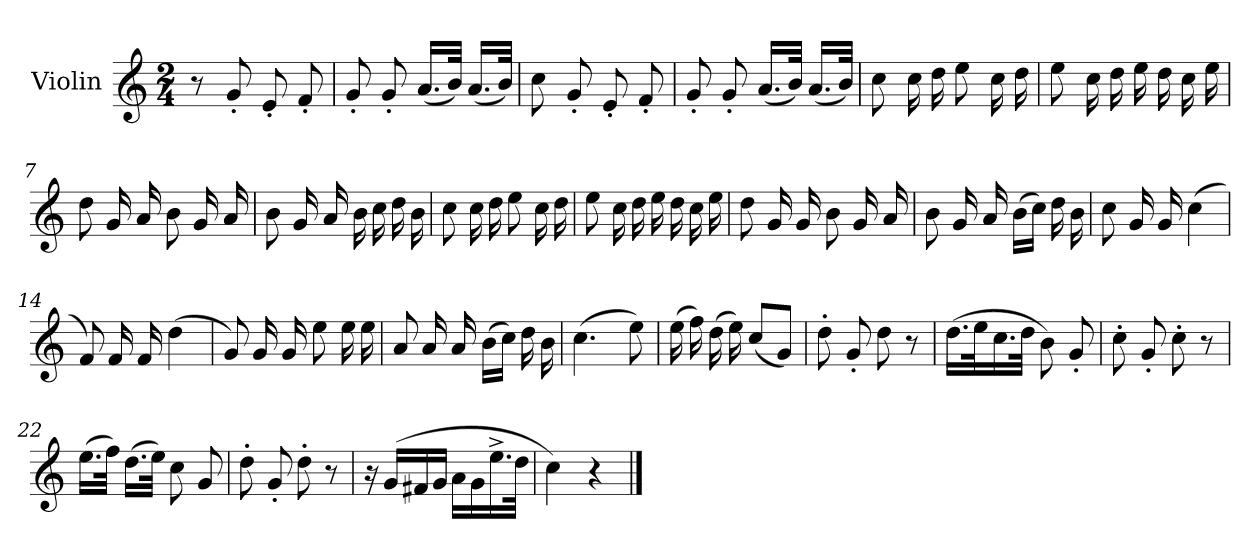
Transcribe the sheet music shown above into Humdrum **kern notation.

**kern
*part1
*staff1
*I"Violin
*I'Vln.
*clefG2
*k[]
*M2/4
=1
8r
*MM144
8g'/
8e'/
8f'/
=2
8g'/
8g'/
(<16.a/LL
32b/JJk)
(<16.a/LL
32b/JJk)
=3
8cc\
8g'/
8e'/
8f'/
=4
8g'/
8g'/
(<16.a/LL
32b/JJk)
(<16.a/LL
32b/JJk)
=5
8cc\
16cc\
16dd\
8ee\
16cc\
16dd\
=6
8ee\
16cc\
16dd\
16ee\
16dd\
16cc\
16ee\
!!LO:LB:g=z
=7
8dd\
16g/
16a/
8b\
16g/
16a/
=8
8b\
16g/
16a/
16b\
16cc\
16dd\
16b\
=9
8cc\
16cc\
16dd\
8ee\
16cc\
16dd\
=10
8ee\
16cc\
16dd\
16ee\
16dd\
16cc\
16ee\
=11
8dd\
16g/
16g/
8b\
16g/
16a/
!!LO:LB:g=z
=12
8b\
16g/
16a/
(>16b\LL
16cc\JJ)
16dd\
16b\
=13
8cc\
16g/
16g/
(>4cc\
=14
8f/)
16f/
16f/
(>4dd\
=15
8g/)
16g/
16g/
8ee\
16ee\
16ee\
=16
8a/
16a/
16a/
(>16b\LL
16cc\JJ)
16dd\
16b\
=17
(>4.cc\
8ee\)
!!LO:LB:g=z
=18
(>16ee\
16ff\)
(>16dd\
16ee\)
(<8cc/L
8g/J)
=19
8dd'\
8g'/
8dd\
8r
=20
(>16.dd\LL
32ee\k
16.cc\
32dd\JJk
8b\)
8g'/
=21
8cc'\
8g'/
8cc'\
8r
=22
(>16.ee\LL
32ff\JJk)
(>16.dd\LL
32ee\JJk)
8cc\
8g/
=23
8dd'\
8g'/
8dd'\
8r
!!LO:LB:g=z
=24
16r
(>16g/LL
16f#X/
16g/JJ
16a\LL
16g\
16.ee^\
32dd\JJk
=25
4cc\)
4r
==
*-
